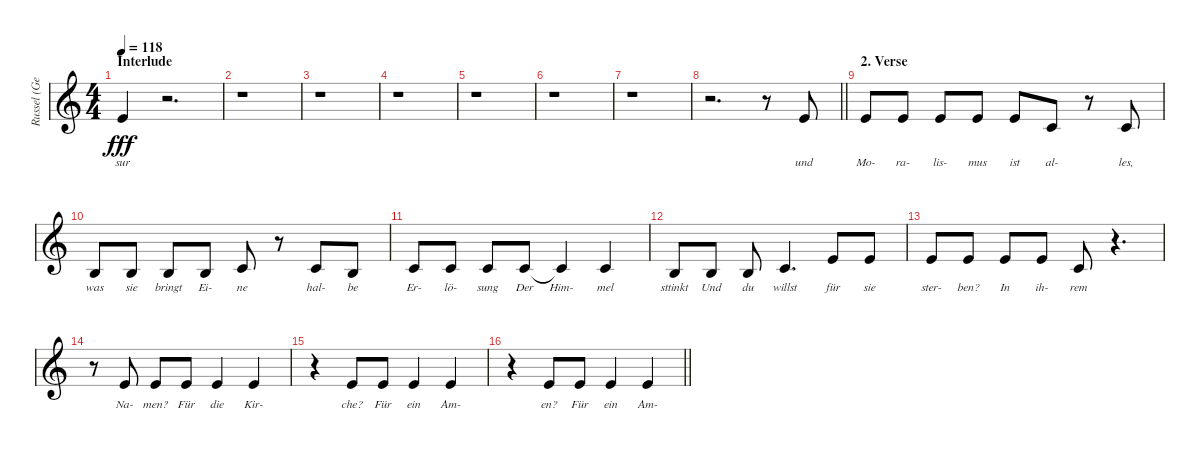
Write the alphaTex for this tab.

\track ("Russel (Gesang)" "Russel (Ge") {instrument lead1square}
\staff {score}
\tuning (E4 B3 G3 D3 A2 E2) {hide}
\ts (4 4)
\section ("" "Interlude")
\tempo 118
\clef g2
\ks c
0.1{t}.4{lyrics (0 "sur") lyrics (1 "") lyrics (2 "") lyrics (3 "") lyrics (4 "") dy fff} r.2{d} |
r.1 |
r.1 |
r.1 |
r.1 |
r.1 |
r.1 |
\barLineRight lightlight
r.2{d} r.8 0.1.8{lyrics (0 "und") lyrics (1 "") lyrics (2 "") lyrics (3 "") lyrics (4 "")} |
\section ("" "2. Verse")
0.1.8{lyrics (0 "Mo-") lyrics (1 "") lyrics (2 "") lyrics (3 "") lyrics (4 "")} 0.1.8{lyrics (0 "ra-") lyrics (1 "") lyrics (2 "") lyrics (3 "") lyrics (4 "")} 0.1.8{lyrics (0 "lis-") lyrics (1 "") lyrics (2 "") lyrics (3 "") lyrics (4 "")} 0.1.8{lyrics (0 "mus") lyrics (1 "") lyrics (2 "") lyrics (3 "") lyrics (4 "")} 0.1.8{lyrics (0 "ist") lyrics (1 "") lyrics (2 "") lyrics (3 "") lyrics (4 "")} 1.2.8{lyrics (0 "al-") lyrics (1 "") lyrics (2 "") lyrics (3 "") lyrics (4 "")} r.8 1.2.8{lyrics (0 "les,") lyrics (1 "") lyrics (2 "") lyrics (3 "") lyrics (4 "")} |
0.2.8{lyrics (0 "was") lyrics (1 "") lyrics (2 "") lyrics (3 "") lyrics (4 "")} 0.2.8{lyrics (0 "sie") lyrics (1 "") lyrics (2 "") lyrics (3 "") lyrics (4 "")} 0.2.8{lyrics (0 "bringt") lyrics (1 "") lyrics (2 "") lyrics (3 "") lyrics (4 "")} 0.2.8{lyrics (0 "Ei-") lyrics (1 "") lyrics (2 "") lyrics (3 "") lyrics (4 "")} 1.2.8{lyrics (0 "ne") lyrics (1 "") lyrics (2 "") lyrics (3 "") lyrics (4 "")} r.8 1.2.8{lyrics (0 "hal-") lyrics (1 "") lyrics (2 "") lyrics (3 "") lyrics (4 "")} 0.2.8{lyrics (0 "be") lyrics (1 "") lyrics (2 "") lyrics (3 "") lyrics (4 "")} |
1.2.8{lyrics (0 "Er-") lyrics (1 "") lyrics (2 "") lyrics (3 "") lyrics (4 "")} 1.2.8{lyrics (0 "lö-") lyrics (1 "") lyrics (2 "") lyrics (3 "") lyrics (4 "")} 1.2.8{lyrics (0 "sung") lyrics (1 "") lyrics (2 "") lyrics (3 "") lyrics (4 "")} 1.2.8{lyrics (0 "Der") lyrics (1 "") lyrics (2 "") lyrics (3 "") lyrics (4 "")} 1.2{t}.4{lyrics (0 "Him-") lyrics (1 "") lyrics (2 "") lyrics (3 "") lyrics (4 "")} 1.2.4{lyrics (0 "mel") lyrics (1 "") lyrics (2 "") lyrics (3 "") lyrics (4 "")} |
0.2.8{lyrics (0 "sttinkt") lyrics (1 "") lyrics (2 "") lyrics (3 "") lyrics (4 "")} 0.2.8{lyrics (0 "Und") lyrics (1 "") lyrics (2 "") lyrics (3 "") lyrics (4 "")} 0.2.8{lyrics (0 "du") lyrics (1 "") lyrics (2 "") lyrics (3 "") lyrics (4 "")} 1.2.4{d lyrics (0 "willst") lyrics (1 "") lyrics (2 "") lyrics (3 "") lyrics (4 "")} 0.1.8{lyrics (0 "für") lyrics (1 "") lyrics (2 "") lyrics (3 "") lyrics (4 "")} 0.1.8{lyrics (0 "sie") lyrics (1 "") lyrics (2 "") lyrics (3 "") lyrics (4 "")} |
0.1.8{lyrics (0 "ster-") lyrics (1 "") lyrics (2 "") lyrics (3 "") lyrics (4 "")} 0.1.8{lyrics (0 "ben?") lyrics (1 "") lyrics (2 "") lyrics (3 "") lyrics (4 "")} 0.1.8{lyrics (0 "In") lyrics (1 "") lyrics (2 "") lyrics (3 "") lyrics (4 "")} 0.1.8{lyrics (0 "ih-") lyrics (1 "") lyrics (2 "") lyrics (3 "") lyrics (4 "")} 1.2.8{lyrics (0 "rem") lyrics (1 "") lyrics (2 "") lyrics (3 "") lyrics (4 "")} r.4{d} |
r.8 0.1.8{lyrics (0 "Na-") lyrics (1 "") lyrics (2 "") lyrics (3 "") lyrics (4 "")} 0.1.8{lyrics (0 "men?") lyrics (1 "") lyrics (2 "") lyrics (3 "") lyrics (4 "")} 0.1.8{lyrics (0 "Für") lyrics (1 "") lyrics (2 "") lyrics (3 "") lyrics (4 "")} 0.1.4{lyrics (0 "die") lyrics (1 "") lyrics (2 "") lyrics (3 "") lyrics (4 "")} 0.1.4{lyrics (0 "Kir-") lyrics (1 "") lyrics (2 "") lyrics (3 "") lyrics (4 "")} |
r.4 0.1.8{lyrics (0 "che?") lyrics (1 "") lyrics (2 "") lyrics (3 "") lyrics (4 "")} 0.1.8{lyrics (0 "Für") lyrics (1 "") lyrics (2 "") lyrics (3 "") lyrics (4 "")} 0.1.4{lyrics (0 "ein") lyrics (1 "") lyrics (2 "") lyrics (3 "") lyrics (4 "")} 0.1.4{lyrics (0 "Am-") lyrics (1 "") lyrics (2 "") lyrics (3 "") lyrics (4 "")} |
\barLineRight lightlight
r.4 0.1.8{lyrics (0 "en?") lyrics (1 "") lyrics (2 "") lyrics (3 "") lyrics (4 "")} 0.1.8{lyrics (0 "Für") lyrics (1 "") lyrics (2 "") lyrics (3 "") lyrics (4 "")} 0.1.4{lyrics (0 "ein") lyrics (1 "") lyrics (2 "") lyrics (3 "") lyrics (4 "")} 0.1.4{lyrics (0 "Am-") lyrics (1 "") lyrics (2 "") lyrics (3 "") lyrics (4 "")}
